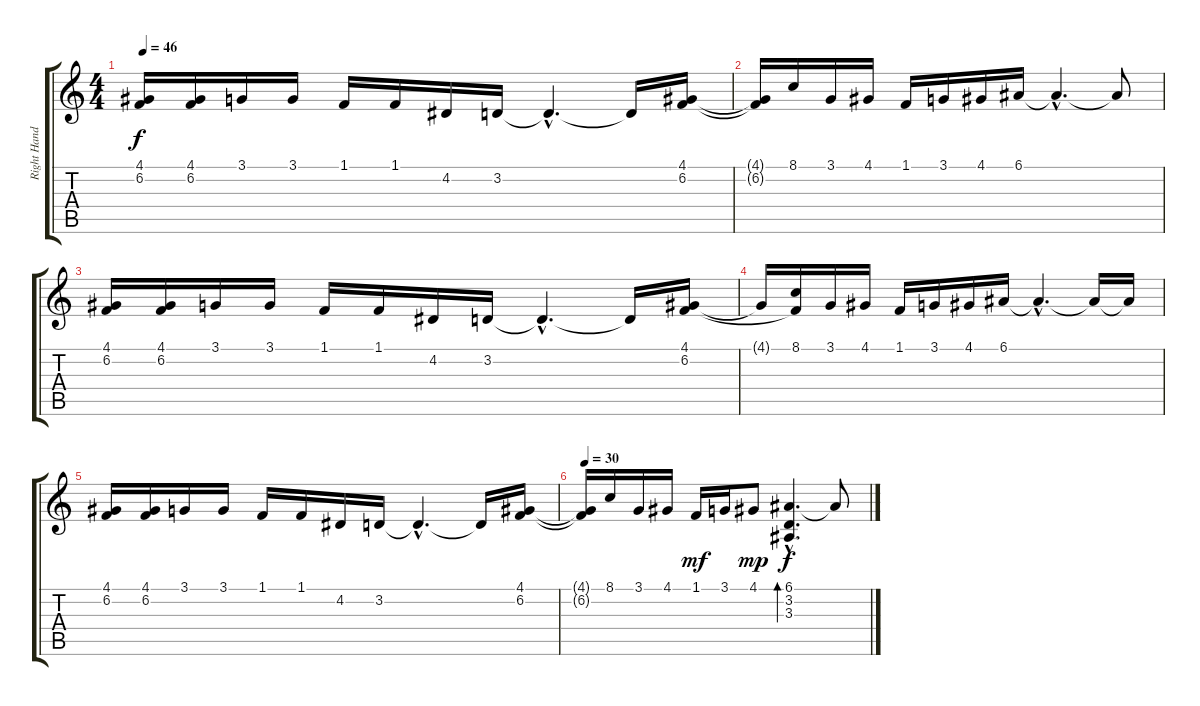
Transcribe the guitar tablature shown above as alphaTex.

\track ("Right Hand Piano" "Right Hand") {instrument acousticgrandpiano}
\staff {score tabs}
\tuning (E4 B3 G3 D3 A2 E2) {hide}
\ts (4 4)
\tempo 46
\clef g2
\ks c
(4.1{t} 6.2{t}).16{dy f} (4.1 6.2).16 3.1.16 3.1.16 1.1.16 1.1.16 4.2.16 3.2.16 3.2{hac t}.4{d} 3.2{t}.16 (4.1 6.2).16 |
(4.1{t} 6.2{t}).16 8.1.16 3.1.16 4.1.16 1.1.16 3.1.16 4.1.16 6.1.16 6.1{hac t}.4{d} 6.1{t}.8 |
(4.1 6.2).16 (4.1 6.2).16 3.1.16 3.1.16 1.1.16 1.1.16 4.2.16 3.2.16 3.2{hac t}.4{d} 3.2{t}.16 (4.1 6.2).16 |
4.1{t}.16 (8.1 6.2{t}).16 3.1.16 4.1.16 1.1.16 3.1.16 4.1.16 6.1.16 6.1{hac t}.4{d} 6.1{t}.16 6.1{t}.16 |
(4.1 6.2).16 (4.1 6.2).16 3.1.16 3.1.16 1.1.16 1.1.16 4.2.16 3.2.16 3.2{hac t}.4{d} 3.2{t}.16 (4.1 6.2).16 |
\tempo 30
(4.1{t} 6.2{t}).16 8.1.16 3.1.16 4.1.16 1.1.16{dy mf} 3.1.16 4.1.8{dy mp} (6.1{hac} 3.2{hac} 3.3{hac}).4{d bd 120 dy f} 6.1{t}.8
